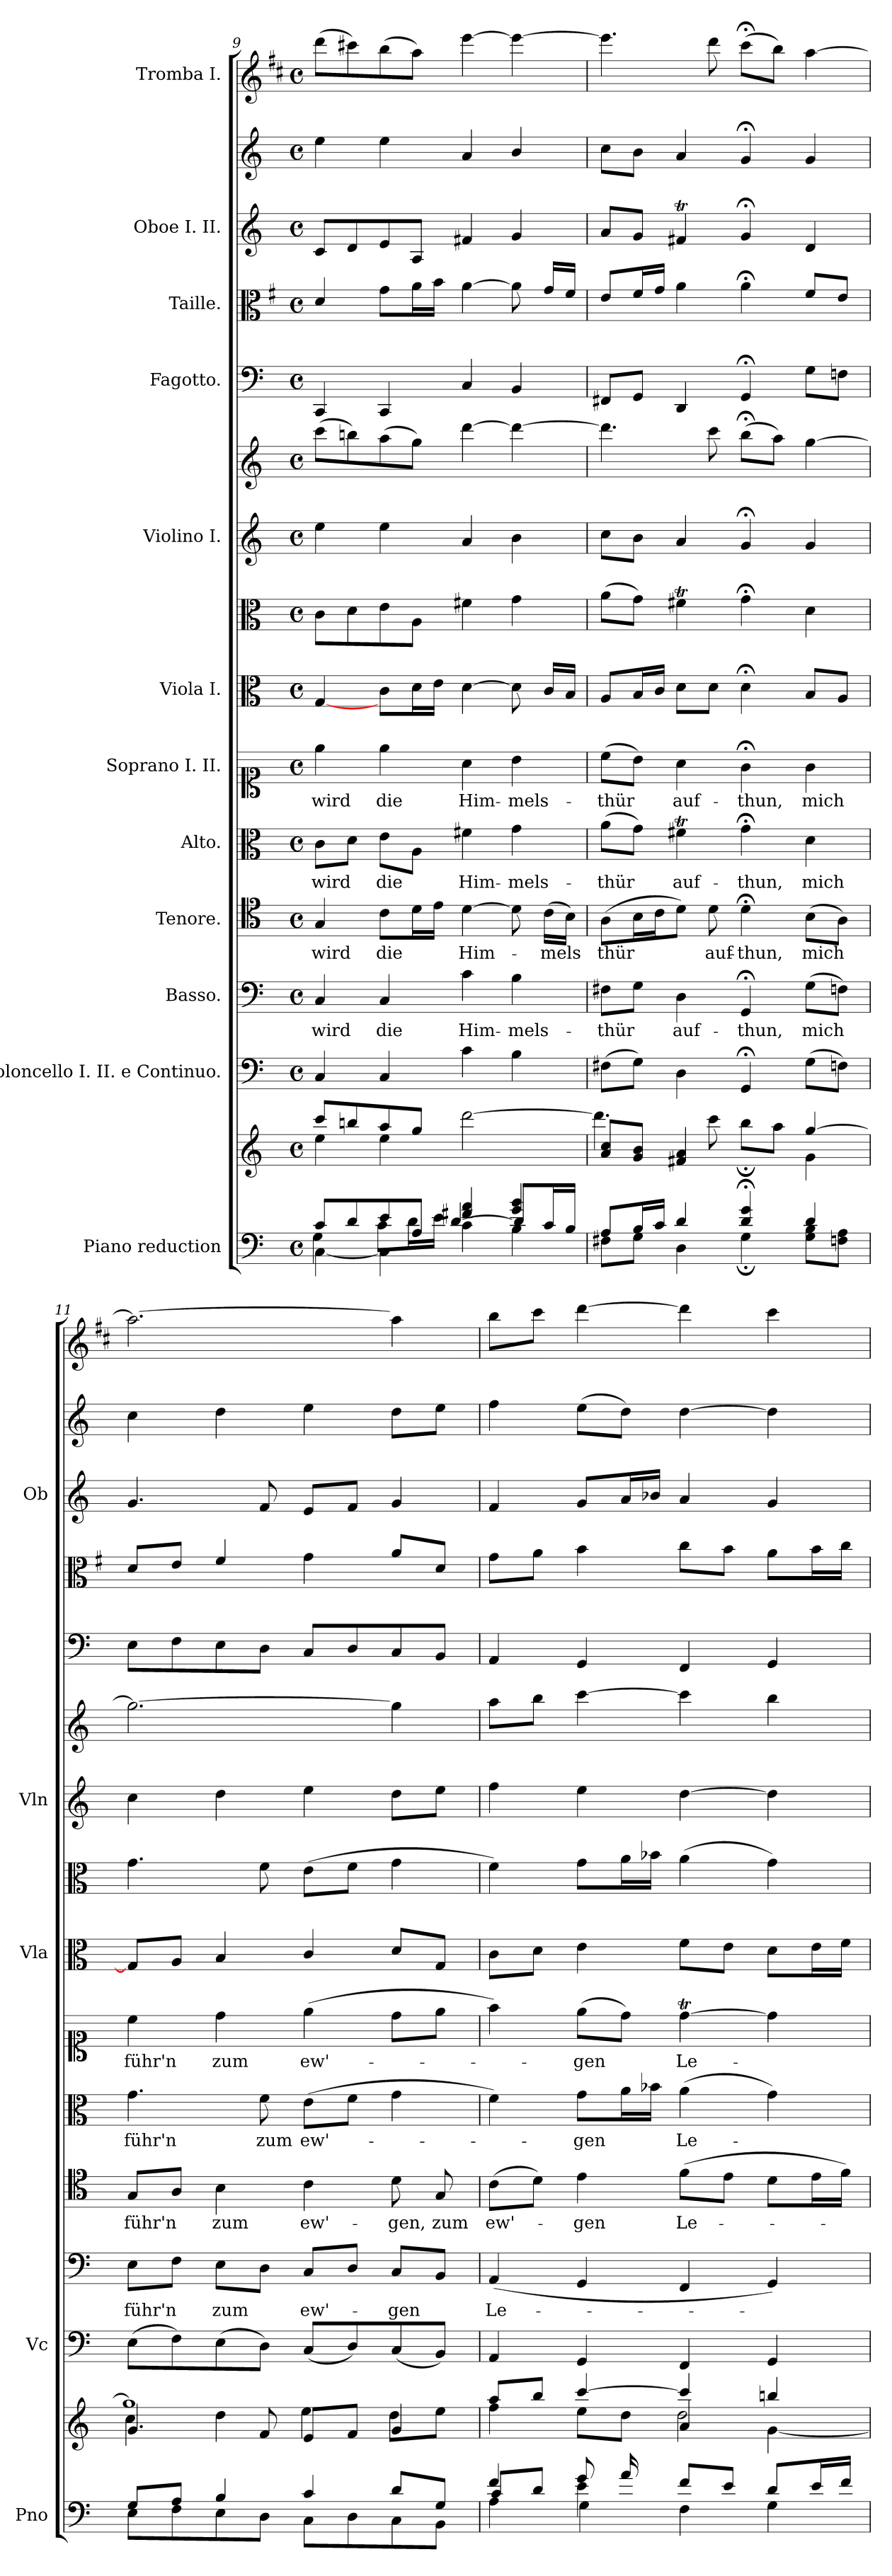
**kern	**kern	**kern	**kern	**text	**kern	**text	**kern	**text	**kern	**text	**kern	**kern	**kern	**kern	**kern	**kern	**kern	**kern	**kern
*part12	*part12	*part11	*part10	*part10	*part9	*part9	*part8	*part8	*part7	*part7	*part6	*part6	*part5	*part5	*part4	*part3	*part2	*part2	*part1
*staff16	*staff15	*staff14	*staff13	*staff13	*staff12	*staff12	*staff11	*staff11	*staff10	*staff10	*staff9	*staff8	*staff7	*staff6	*staff5	*staff4	*staff3	*staff2	*staff1
*I"Piano reduction	*	*I"Violoncello I. II. e Continuo.	*I"Basso.	*	*I"Tenore.	*	*I"Alto.	*	*I"Soprano I. II.	*	*I"Viola I.	*	*I"Violino I.	*	*I"Fagotto.	*I"Taille.	*I"Oboe I. II.	*	*I"Tromba I.
*I'Pno	*	*I'Vc	*	*	*	*	*	*	*	*	*I'Vla	*	*I'Vln	*	*	*	*I'Ob	*	*
*clefF4	*clefG2	*clefF4	*clefF4	*	*clefC4	*	*clefC3	*	*clefC1	*	*clefC3	*clefC3	*clefG2	*clefG2	*clefF4	*clefC3	*clefG2	*clefG2	*clefG2
*	*	*	*	*	*	*	*	*	*	*	*	*	*	*	*	*ITrd4c7	*	*	*ITrd1c2
*k[]	*k[]	*k[]	*k[]	*	*k[]	*	*k[]	*	*k[]	*	*k[]	*k[]	*k[]	*k[]	*k[]	*k[]	*k[]	*k[]	*k[]
*M4/4	*M4/4	*M4/4	*M4/4	*	*M4/4	*	*M4/4	*	*M4/4	*	*M4/4	*M4/4	*M4/4	*M4/4	*M4/4	*M4/4	*M4/4	*M4/4	*M4/4
*met(c)	*met(c)	*met(c)	*met(c)	*	*met(c)	*	*met(c)	*	*met(c)	*	*met(c)	*met(c)	*met(c)	*met(c)	*met(c)	*met(c)	*met(c)	*met(c)	*met(c)
=9	=9	=9	=9	=9	=9	=9	=9	=9	=9	=9	=9	=9	=9	=9	=9	=9	=9	=9	=9
*^	*^	*	*	*	*	*	*	*	*	*	*	*	*	*	*	*	*	*	*
*	*^	*	*	*	*	*	*	*	*	*	*	*	*	*	*	*	*	*	*	*	*
!	!	!	!	!	!	!	!LO:LY:b	!	!LO:LY:b	!	!LO:LY:b	!	!LO:LY:b	!	!	!	!	!	!	!	!	!
8c/L	[4C\	4G\	8ccc/L	4ee\	4C/	4C/	wird	4G/	wird	8c\L	wird	4ee\	wird	[4G/	8c\L	4ee\	(>8ccc\L	4CC/	4G/	8c/L	4ee\	(>8ccc\L
8d/	.	.	8bbn/	.	.	.	.	.	.	8d\J	.	.	.	.	8d\	.	8bbn\)	.	.	8d/	.	8bbn\)
!	!	!	!	!	!	!	!LO:LY:b	!	!LO:LY:b	!	!LO:LY:b	!	!LO:LY:b	!	!	!	!	!	!	!	!	!
8e/	4C\]	8c\L	8aa/	4ee\	4C/	4C/	die	8c\L	die	8e\L	die	4ee\	die	8c\L	8e\	4ee\	(>8aa\	4CC/	8c\L	8e/	4ee\	(>8aa\
8A/J	.	16d\L	8gg/J	.	.	.	.	16d\L	.	8A\J	.	.	.	16d\L	8A\J	.	8gg\J)	.	16d\L	8A/J	.	8gg\J)
.	.	16e\JJ	.	.	.	.	.	16e\JJ	.	.	.	.	.	16e\JJ	.	.	.	.	16e\JJ	.	.	.
!	!	!	!	!	!	!	!LO:LY:b	!	!LO:LY:b	!	!LO:LY:b	!	!LO:LY:b	!	!	!	!	!	!	!	!	!
4f#X/ 4a/	4c\	[4d/	[2ddd\	2ryy	4c\	4c\	Him-	[4d\	Him-	4f#X\	Him-	4a\	Him-	[4d\	4f#X\	4a/	[4ddd\	4C/	[4d\	4f#X/	4a/	[4ddd\
!	!	!	!	!	!	!	!LO:LY:b	!	!	!	!LO:LY:b	!	!LO:LY:b	!	!	!	!	!	!	!	!	!
4g/ 4b/	4B\	8d/L]	.	.	4B\	4B\	-mels-	8d\]	.	4g\	-mels-	4b\	-mels-	8d\]	4g\	4b\	4ddd\_	4BB/	8d\]	4g/	4b/	4ddd\_
!	!	!	!	!	!	!	!	!	!LO:LY:b	!	!	!	!	!	!	!	!	!	!	!	!	!
.	.	16c/L	.	.	.	.	.	(>16c\LL	-mels	.	.	.	.	16c/LL	.	.	.	.	16c/LL	.	.	.
.	.	16B/JJ	.	.	.	.	.	16B\JJ)	.	.	.	.	.	16B/JJ	.	.	.	.	16B/JJ	.	.	.
=10	=10	=10	=10	=10	=10	=10	=10	=10	=10	=10	=10	=10	=10	=10	=10	=10	=10	=10	=10	=10	=10	=10
!	!	!	!	!	!	!	!LO:LY:b	!	!LO:LY:b	!	!LO:LY:b	!	!LO:LY:b	!	!	!	!	!	!	!	!	!
*	*v	*v	*	*	*	*	*	*	*	*	*	*	*	*	*	*	*	*	*	*	*	*
8A/L	8F#X\L	8a/ 8cc/L	4.ddd\]	(>8F#X\L	8F#X\L	-thür	(>8A\L	thür	(>8a\L	-thür	(>8cc\L	-thür	8A/L	(>8a\L	8cc\L	4.ddd\]	8FF#X/L	8A/L	8a/L	8cc\L	4.ddd\]
16B/L	8G\J	8g/ 8b/J	.	8G\J)	8G\J	.	16B\L	.	8g\J)	.	8b\J)	.	16B/L	8g\J)	8b\J	.	8GG/J	16B/L	8g/J	8b\J	.
16c/JJ	.	.	.	.	.	.	16c\J	.	.	.	.	.	16c/JJ	.	.	.	.	16c/JJ	.	.	.
!	!	!	!	!	!	!LO:LY:b	!	!	!	!LO:LY:b	!	!LO:LY:b	!	!	!	!	!	!	!	!	!
4d/	4D\	4f#X/ 4a/	.	4D\	4D\	auf-	8d\J)	.	4f#Xt\	auf-	4a\	auf-	8d\L	4f#Xt\	4a/	.	4DD/	4d\	4f#Xt/	4a/	.
!	!	!	!	!	!	!	!	!LO:LY:b	!	!	!	!	!	!	!	!	!	!	!	!	!
.	.	.	8ccc\	.	.	.	8d\	auf-	.	.	.	.	8d\J	.	.	8ccc\	.	.	.	.	8ccc\
!	!	!	!	!	!	!LO:LY:b	!	!LO:LY:b	!	!LO:LY:b	!	!LO:LY:b	!	!	!	!	!	!	!	!	!
4d/;< 4g/;<	4G;\	4ryy	8bb;<\L	4GG;</	4GG;</	-thun,	4d;<\	-thun,	4g;<\	-thun,	4g;<\	-thun,	4d;<\	4g;<\	4g;</	(>8bb;<\L	4GG;</	4d;<\	4g;</	4g;</	(>8bb;<\L
.	.	.	8aa\J	.	.	.	.	.	.	.	.	.	.	.	.	8aa\J)	.	.	.	.	8aa\J)
!	!	!	!	!	!	!LO:LY:b	!	!LO:LY:b	!	!LO:LY:b	!	!LO:LY:b	!	!	!	!	!	!	!	!	!
4d/	8G\ 8B\L	[4gg/	4g\	(>8G\L	(>8G\L	mich	(>8B\L	mich	4d\	mich	4g\	mich	8B/L	4d\	4g/	[4gg\	8G\L	8B/L	4d/	4g/	[4gg\
.	8Fn\ 8A\J	.	.	8Fn\J)	8Fn\J)	.	8A\J)	.	.	.	.	.	8A/J	.	.	.	8Fn\J	8A/J	.	.	.
!!LO:PB:g=z
=11	=11	=11	=11	=11	=11	=11	=11	=11	=11	=11	=11	=11	=11	=11	=11	=11	=11	=11	=11	=11	=11
*	*	*	*^	*	*	*	*	*	*	*	*	*	*	*	*	*	*	*	*	*	*
!	!	!	!	!	!	!	!LO:LY:b	!	!LO:LY:b	!	!LO:LY:b	!	!LO:LY:b	!	!	!	!	!	!	!	!	!
8G/L	8E\L	4.g/	4cc\	1gg]	(>8E\L	8E\L	führ'n	8G/L	führ'n	4.g\	führ'n	4cc\	führ'n	8G/L]	4.g\	4cc\	2.gg\_	8E\L	8G/L	4.g/	4cc\	2.gg\_
8A/J	8F\	.	.	.	8F\)	8F\J	.	8A/J	.	.	.	.	.	8A/J	.	.	.	8F\	8A/J	.	.	.
!	!	!	!	!	!	!	!LO:LY:b	!	!LO:LY:b	!	!	!	!LO:LY:b	!	!	!	!	!	!	!	!	!
4B/	8E\	.	4dd\	.	(>8E\	8E\L	zum	4B\	zum	.	.	4dd\	zum	4B/	.	4dd\	.	8E\	4B/	.	4dd\	.
!	!	!	!	!	!	!	!	!	!	!	!LO:LY:b	!	!	!	!	!	!	!	!	!	!	!
.	8D\J	8f/	.	.	8D\J)	8D\J	.	.	.	8f\	zum	.	.	.	8f\	.	.	8D\J	.	8f/	.	.
!	!	!	!	!	!	!	!LO:LY:b	!	!LO:LY:b	!	!LO:LY:b	!	!LO:LY:b	!	!	!	!	!	!	!	!	!
4c/	8C\L	8e/L	4ee\	.	(<8C/L	8C/L	ew'-	4c\	ew'-	(>8e\L	ew'-	(>4ee\	ew'-	4c/	(>8e\L	4ee\	.	8C/L	4c\	8e/L	4ee\	.
.	8D\	8f/J	.	.	8D/)	8D/J	.	.	.	8f\J	.	.	.	.	8f\J	.	.	8D/	.	8f/J	.	.
!	!	!	!	!	!	!	!LO:LY:b	!	!LO:LY:b	!	!	!	!	!	!	!	!	!	!	!	!	!
8d/L	8C\	4g/	8dd\L	.	(<8C/	8C/L	gen	8d\	-gen,	4g\	.	8dd\L	.	8d/L	4g\	8dd\L	4gg\]	8C/	8d/L	4g/	8dd\L	4gg\]
!	!	!	!	!	!	!	!	!	!LO:LY:b	!	!	!	!	!	!	!	!	!	!	!	!	!
8G/J	8BB\J	.	8ee\J	.	8BB/J)	8BB/J	.	8G/	zum	.	.	8ee\J	.	8G/J	.	8ee\J	.	8BB/J	8G/J	.	8ee\J	.
=12	=12	=12	=12	=12	=12	=12	=12	=12	=12	=12	=12	=12	=12	=12	=12	=12	=12	=12	=12	=12	=12	=12
*	*^	*	*	*	*	*	*	*	*	*	*	*	*	*	*	*	*	*	*	*	*	*
!	!	!	!	!	!	!	!	!LO:LY:b	!	!LO:LY:b	!	!	!	!	!	!	!	!	!	!	!	!	!
4f/	8c/L	4A\	8aa/L	4..ryy	4ff\	4AA/	(<4AA/	Le-	(>8c\L	ew'-	4f\)	.	4ff\)	.	8c\L	4f\)	4ff\	8aa\L	4AA/	8c\L	4f/	4ff\	8aa\L
.	8d/J	.	8bb/J	.	.	.	.	.	8d\J)	.	.	.	.	.	8d\J	.	.	8bb\J	.	8d\J	.	.	8bb\J
!	!	!	!	!	!	!	!	!	!	!LO:LY:b	!	!LO:LY:b	!	!LO:LY:b	!	!	!	!	!	!	!	!	!
8g/L	4e\	4G\	[4ccc/	.	8ee\L	4GG/	4GG/	.	4e\	gen	8g\L	gen	(>8ee\L	-gen	4e\	8g\L	4ee\	[4ccc\	4GG/	4e\	8g/L	(>8ee\L	[4ccc\
16a/L	.	.	.	.	8dd\J	.	.	.	.	.	16a\L	.	8dd\J)	.	.	16a\L	.	.	.	.	16a/L	8dd\J)	.
2ryy	.	.	.	16b-X\JJ	.	.	.	.	.	.	16b-X\JJ	.	.	.	.	16b-X\JJ	.	.	.	.	16b-X/JJ	.	.
!	!	!	!	!	!	!	!	!	!	!LO:LY:b	!	!LO:LY:b	!	!LO:LY:b	!	!	!	!	!	!	!	!	!
.	8f/L	4F\	4ccc/]	4a/	2dd\	4FF/	4FF/	.	(>8f\L	Le-	(>4a\	Le-	[4ddT\	Le-	8f\L	(>4a\	[4dd\	4ccc\]	4FF/	8f\L	4a/	[4dd\	4ccc\]
.	8e/J	.	.	.	.	.	.	.	8e\J	.	.	.	.	.	8e\J	.	.	.	.	8e\J	.	.	.
.	8d/L	4G\	4bbn/	[4g\	.	4GG/	4GG/)	.	8d\L	.	4g\)	.	4dd\]	.	8d\L	4g\)	4dd\]	4bb\	4GG/	8d\L	4g/	4dd\]	4bb\
.	16e/L	.	.	.	.	.	.	.	16e\L	.	.	.	.	.	16e\L	.	.	.	.	16e\L	.	.	.
16ryy	16f/JJ	.	.	.	.	.	.	.	16f\JJ)	.	.	.	.	.	16f\JJ	.	.	.	.	16f\JJ	.	.	.
*v	*v	*v	*	*	*	*	*	*	*	*	*	*	*	*	*	*	*	*	*	*	*	*	*
*	*v	*v	*v	*	*	*	*	*	*	*	*	*	*	*	*	*	*	*	*	*	*
=	=	=	=	=	=	=	=	=	=	=	=	=	=	=	=	=	=	=	=
*-	*-	*-	*-	*-	*-	*-	*-	*-	*-	*-	*-	*-	*-	*-	*-	*-	*-	*-	*-
